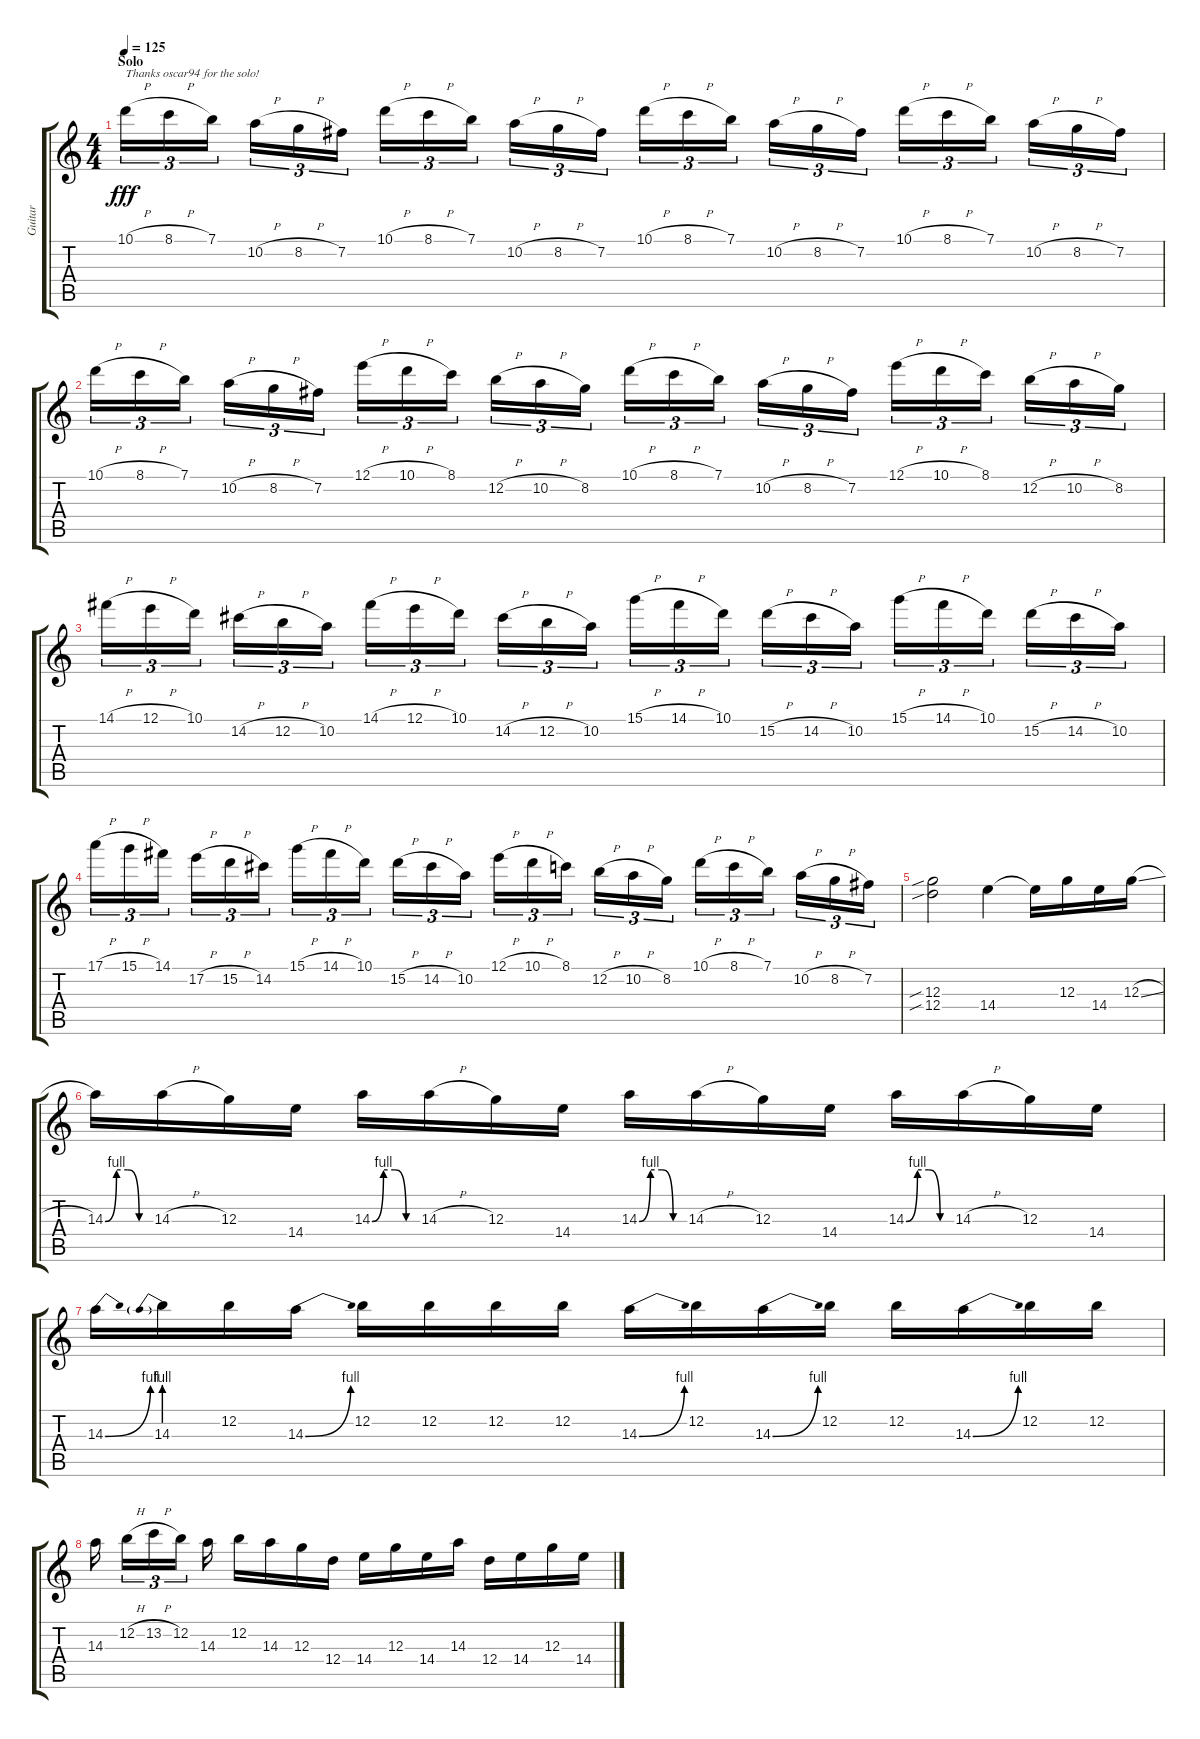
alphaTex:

\track ("Guitar" "Guitar") {instrument distortionguitar}
\staff {score tabs}
\tuning (E4 B3 G3 D3 A2 E2) {hide}
\ts (4 4)
\section ("" "Solo")
\tempo 125
\clef g2
\ks c
10.1{h}.16{tu (3 2) txt "Thanks oscar94 for the solo!" dy fff} 8.1{h}.16{tu (3 2)} 7.1.16{tu (3 2) beam splitsecondary} 10.2{h}.16{tu (3 2)} 8.2{h}.16{tu (3 2)} 7.2.16{tu (3 2)} 10.1{h}.16{tu (3 2)} 8.1{h}.16{tu (3 2)} 7.1.16{tu (3 2) beam splitsecondary} 10.2{h}.16{tu (3 2)} 8.2{h}.16{tu (3 2)} 7.2.16{tu (3 2)} 10.1{h}.16{tu (3 2)} 8.1{h}.16{tu (3 2)} 7.1.16{tu (3 2) beam splitsecondary} 10.2{h}.16{tu (3 2)} 8.2{h}.16{tu (3 2)} 7.2.16{tu (3 2)} 10.1{h}.16{tu (3 2)} 8.1{h}.16{tu (3 2)} 7.1.16{tu (3 2) beam splitsecondary} 10.2{h}.16{tu (3 2)} 8.2{h}.16{tu (3 2)} 7.2.16{tu (3 2)} |
10.1{h}.16{tu (3 2)} 8.1{h}.16{tu (3 2)} 7.1.16{tu (3 2) beam splitsecondary} 10.2{h}.16{tu (3 2)} 8.2{h}.16{tu (3 2)} 7.2.16{tu (3 2)} 12.1{h}.16{tu (3 2)} 10.1{h}.16{tu (3 2)} 8.1.16{tu (3 2) beam splitsecondary} 12.2{h}.16{tu (3 2)} 10.2{h}.16{tu (3 2)} 8.2.16{tu (3 2)} 10.1{h}.16{tu (3 2)} 8.1{h}.16{tu (3 2)} 7.1.16{tu (3 2) beam splitsecondary} 10.2{h}.16{tu (3 2)} 8.2{h}.16{tu (3 2)} 7.2.16{tu (3 2)} 12.1{h}.16{tu (3 2)} 10.1{h}.16{tu (3 2)} 8.1.16{tu (3 2) beam splitsecondary} 12.2{h}.16{tu (3 2)} 10.2{h}.16{tu (3 2)} 8.2.16{tu (3 2)} |
14.1{h}.16{tu (3 2)} 12.1{h}.16{tu (3 2)} 10.1.16{tu (3 2) beam splitsecondary} 14.2{h}.16{tu (3 2)} 12.2{h}.16{tu (3 2)} 10.2.16{tu (3 2)} 14.1{h}.16{tu (3 2)} 12.1{h}.16{tu (3 2)} 10.1.16{tu (3 2) beam splitsecondary} 14.2{h}.16{tu (3 2)} 12.2{h}.16{tu (3 2)} 10.2.16{tu (3 2)} 15.1{h}.16{tu (3 2)} 14.1{h}.16{tu (3 2)} 10.1.16{tu (3 2) beam splitsecondary} 15.2{h}.16{tu (3 2)} 14.2{h}.16{tu (3 2)} 10.2.16{tu (3 2)} 15.1{h}.16{tu (3 2)} 14.1{h}.16{tu (3 2)} 10.1.16{tu (3 2) beam splitsecondary} 15.2{h}.16{tu (3 2)} 14.2{h}.16{tu (3 2)} 10.2.16{tu (3 2)} |
17.1{h}.16{tu (3 2)} 15.1{h}.16{tu (3 2)} 14.1.16{tu (3 2) beam splitsecondary} 17.2{h}.16{tu (3 2)} 15.2{h}.16{tu (3 2)} 14.2.16{tu (3 2)} 15.1{h}.16{tu (3 2)} 14.1{h}.16{tu (3 2)} 10.1.16{tu (3 2) beam splitsecondary} 15.2{h}.16{tu (3 2)} 14.2{h}.16{tu (3 2)} 10.2.16{tu (3 2)} 12.1{h}.16{tu (3 2)} 10.1{h}.16{tu (3 2)} 8.1.16{tu (3 2) beam splitsecondary} 12.2{h}.16{tu (3 2)} 10.2{h}.16{tu (3 2)} 8.2.16{tu (3 2)} 10.1{h}.16{tu (3 2)} 8.1{h}.16{tu (3 2)} 7.1.16{tu (3 2) beam splitsecondary} 10.2{h}.16{tu (3 2)} 8.2{h}.16{tu (3 2)} 7.2.16{tu (3 2)} |
(12.3{sib} 12.4{sib}).2 14.4.4 14.4{t}.16 12.3.16 14.4.16 12.3{sl}.16 |
14.3{be (custom 0 0 15 4 30 4 45 0 60 0)}.16 14.3{h}.16 12.3.16 14.4.16 14.3{be (custom 0 0 15 4 30 4 45 0 60 0)}.16 14.3{h}.16 12.3.16 14.4.16 14.3{be (custom 0 0 15 4 30 4 45 0 60 0)}.16 14.3{h}.16 12.3.16 14.4.16 14.3{be (custom 0 0 15 4 30 4 45 0 60 0)}.16 14.3{h}.16 12.3.16 14.4.16 |
14.3{be (bend 0 0 60 4)}.16 14.3{be (prebend 0 4 60 4)}.16 12.2.16 14.3{be (bend 0 0 60 4)}.16 12.2.16 12.2.16 12.2.16 12.2.16 14.3{be (bend 0 0 60 4)}.16 12.2.16 14.3{be (bend 0 0 60 4)}.16 12.2.16 12.2.16 14.3{be (bend 0 0 60 4)}.16 12.2.16 12.2.16 |
14.3.16{beam splitsecondary} 12.2{h}.16{tu (3 2)} 13.2{h}.16{tu (3 2)} 12.2.16{tu (3 2) beam splitsecondary} 14.3.16 12.2.16 14.3.16 12.3.16 12.4.16 14.4.16 12.3.16 14.4.16 14.3.16 12.4.16 14.4.16 12.3.16 14.4.16
